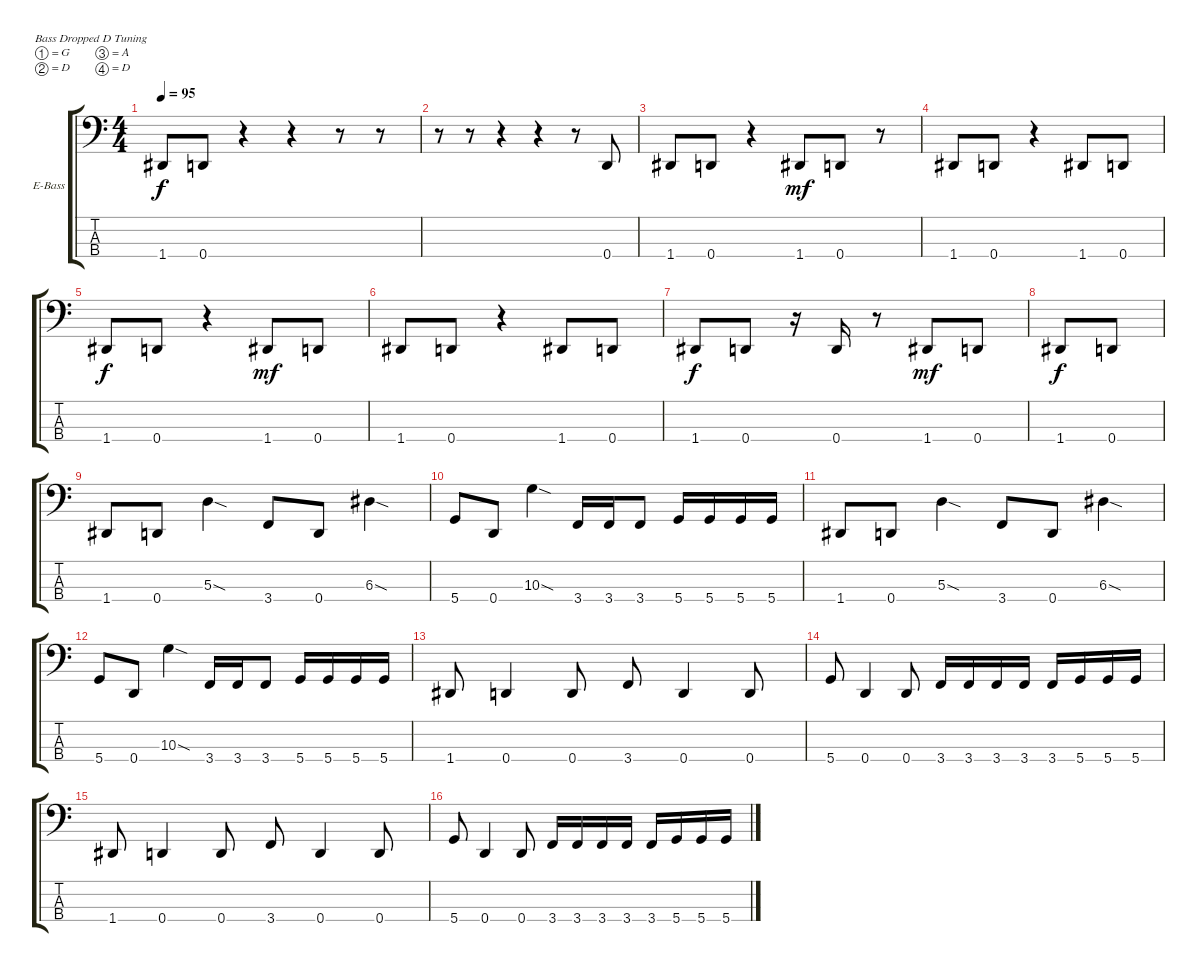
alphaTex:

\defaultSystemsLayout 4
\bracketExtendMode groupsimilarinstruments
\firstSystemTrackNameOrientation horizontal
\otherSystemsTrackNameOrientation horizontal
\track ("Electric Bass" "E-Bass") {instrument electricbassfinger}
\staff {score tabs}
\tuning (G2 D2 A1 D1)
\ts (4 4)
\tempo 95
\clef f4
\scale
0.485477
\ks c
1.4.8{dy f instrument electricbassfinger} 0.4.8 r.4 r.4 r.8 r.8 |
\scale
0.257261 r.8 r.8 r.4 r.4 r.8 0.4.8 |
\scale
0.257261 1.4.8 0.4.8 r.4 1.4.8{dy mf} 0.4.8 r.8 |
\scale
0.333333 1.4.8 0.4.8 r.4 1.4.8 0.4.8 |
\scale
0.333333 1.4.8{dy f} 0.4.8 r.4 1.4.8{dy mf} 0.4.8 |
\scale
0.333333 1.4.8 0.4.8 r.4 1.4.8 0.4.8 |
\scale
0.333333 1.4.8{dy f} 0.4.8 r.16 0.4.16 r.8 1.4.8{dy mf} 0.4.8 |
\scale
0.333333 1.4.8{dy f} 0.4.8 |
\scale
0.333333 1.4.8 0.4.8 5.3{sod}.4 3.4.8 0.4.8 6.3{sod}.4 |
\scale
0.333333 5.4.8 0.4.8 10.3{sod}.4 3.4.16 3.4.16 3.4.8 5.4.16 5.4.16 5.4.16 5.4.16 |
\scale
0.333333 1.4.8 0.4.8 5.3{sod}.4 3.4.8 0.4.8 6.3{sod}.4 |
\scale
0.333333 5.4.8 0.4.8 10.3{sod}.4 3.4.16 3.4.16 3.4.8 5.4.16 5.4.16 5.4.16 5.4.16 |
\scale
0.333333 1.4.8 0.4.4 0.4.8 3.4.8 0.4.4 0.4.8 |
\scale
0.333333 5.4.8 0.4.4 0.4.8 3.4.16 3.4.16 3.4.16 3.4.16 3.4.16 5.4.16 5.4.16 5.4.16 |
\scale
0.333333 1.4.8 0.4.4 0.4.8 3.4.8 0.4.4 0.4.8 |
\scale
0.333333 5.4.8 0.4.4 0.4.8 3.4.16 3.4.16 3.4.16 3.4.16 3.4.16 5.4.16 5.4.16 5.4.16
